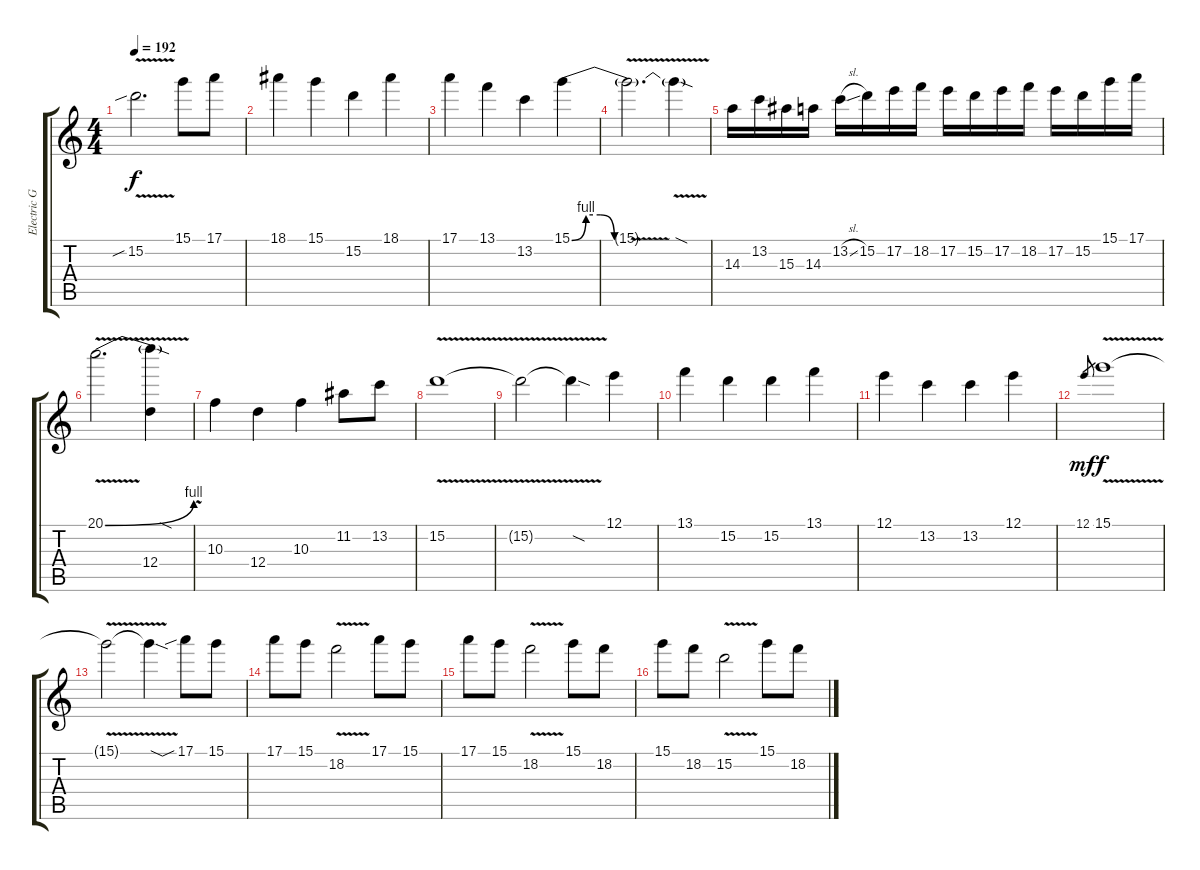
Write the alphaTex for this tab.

\track ("Electric Guitar" "Electric G") {instrument distortionguitar}
\staff {score tabs}
\tuning (E4 B3 G3 D3 A2 D2) {hide}
\ts (4 4)
\tempo 192
\clef g2
\ks c
15.2{v sib}.2{d dy f} 15.1.8 17.1.8 |
18.1.4 15.1.4 15.2.4 18.1.4 |
17.1.4 13.1.4 13.2.4 15.1{be (custom 0 0 15 4 30 4 45 0 60 0)}.4 |
15.1{v t}.2{d} 15.1{v sod t}.4 |
14.3.16 13.2.16 15.3.16 14.3.16 13.2{sl}.16 15.2.16 17.2.16 18.2.16 17.2.16 15.2.16 17.2.16 18.2.16 17.2.16 15.2.16 15.1.16 17.1.16 |
20.1{be (bend 0 0 60 4) v}.2{d} (20.1{v sod t} 12.4).4 |
10.3.4{balance 0} 12.4.4 10.3.4 11.2.8 13.2.8 |
15.2{v}.1 |
15.2{v t}.2 15.2{v sod t}.4 12.1.4 |
13.1.4 15.2.4 15.2.4 13.1.4 |
12.1.4 13.2.4 13.2.4 12.1.4 |
12.1.8{gr dy mf} 15.1{v}.1{dy f} |
15.1{v t}.2 15.1{v sod t}.4 17.1{sib}.8 15.1.8 |
17.1.8 15.1.8 18.2{v}.2 17.1.8 15.1.8 |
17.1.8 15.1.8 18.2{v}.2 15.1.8 18.2.8 |
15.1.8 18.2.8 15.2{v}.2 15.1.8 18.2.8
